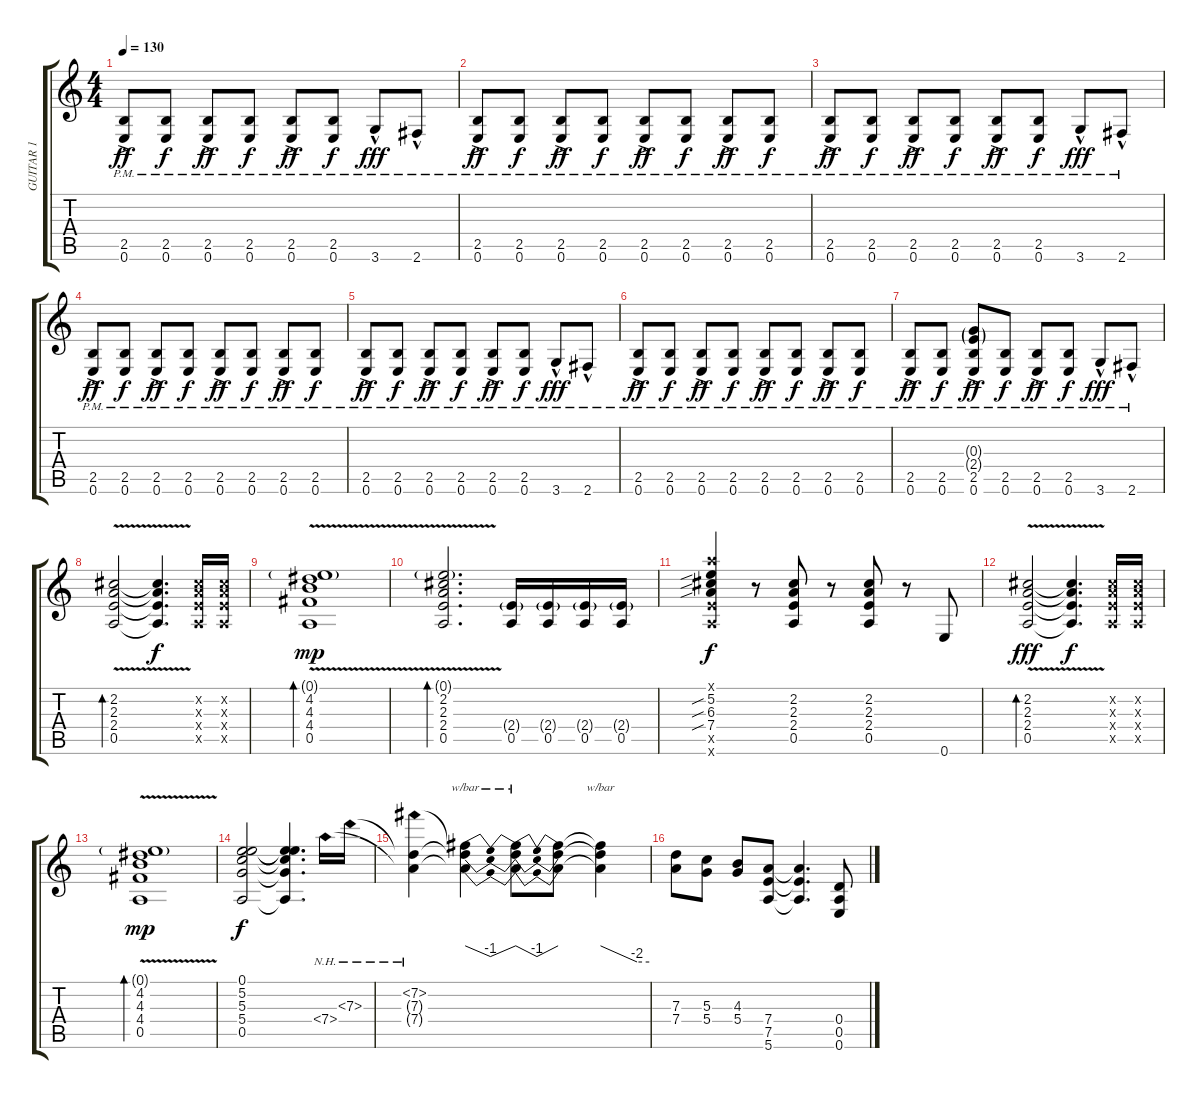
\track ("GUITAR 1" "GUITAR 1") {instrument overdrivenguitar}
\staff {score tabs}
\tuning (E4 B3 G3 D3 A2 E2) {hide}
\ts (4 4)
\tempo 130
\clef g2
\ks c
(2.5{pm} 0.6{ac pm}).8{dy ff} (2.5{pm} 0.6{pm}).8{dy f} (2.5{pm} 0.6{ac pm}).8{dy ff} (2.5{pm} 0.6{pm}).8{dy f} (2.5{pm} 0.6{ac pm}).8{dy ff} (2.5{pm} 0.6{pm}).8{dy f} 3.6{hac pm}.8{dy fff} 2.6{hac pm}.8 |
(2.5{pm} 0.6{ac pm}).8{dy ff} (2.5{pm} 0.6{pm}).8{dy f} (2.5{pm} 0.6{ac pm}).8{dy ff} (2.5{pm} 0.6{pm}).8{dy f} (2.5{pm} 0.6{ac pm}).8{dy ff} (2.5{pm} 0.6{pm}).8{dy f} (2.5{pm} 0.6{ac pm}).8{dy ff} (2.5{pm} 0.6{pm}).8{dy f} |
(2.5{pm} 0.6{ac pm}).8{dy ff} (2.5{pm} 0.6{pm}).8{dy f} (2.5{pm} 0.6{ac pm}).8{dy ff} (2.5{pm} 0.6{pm}).8{dy f} (2.5{pm} 0.6{ac pm}).8{dy ff} (2.5{pm} 0.6{pm}).8{dy f} 3.6{hac pm}.8{dy fff} 2.6{hac pm}.8 |
(2.5{pm} 0.6{ac pm}).8{dy ff} (2.5{pm} 0.6{pm}).8{dy f} (2.5{pm} 0.6{ac pm}).8{dy ff} (2.5{pm} 0.6{pm}).8{dy f} (2.5{pm} 0.6{ac pm}).8{dy ff} (2.5{pm} 0.6{pm}).8{dy f} (2.5{pm} 0.6{ac pm}).8{dy ff} (2.5{pm} 0.6{pm}).8{dy f} |
(2.5{pm} 0.6{ac pm}).8{dy ff} (2.5{pm} 0.6{pm}).8{dy f} (2.5{pm} 0.6{ac pm}).8{dy ff} (2.5{pm} 0.6{pm}).8{dy f} (2.5{pm} 0.6{ac pm}).8{dy ff} (2.5{pm} 0.6{pm}).8{dy f} 3.6{hac pm}.8{dy fff} 2.6{hac pm}.8 |
(2.5{pm} 0.6{ac pm}).8{dy ff} (2.5{pm} 0.6{pm}).8{dy f} (2.5{pm} 0.6{ac pm}).8{dy ff} (2.5{pm} 0.6{pm}).8{dy f} (2.5{pm} 0.6{ac pm}).8{dy ff} (2.5{pm} 0.6{pm}).8{dy f} (2.5{pm} 0.6{ac pm}).8{dy ff} (2.5{pm} 0.6{pm}).8{dy f} |
(2.5{pm} 0.6{ac pm}).8{dy ff} (2.5{pm} 0.6{pm}).8{dy f} (0.3{g} 2.4{g} 2.5{pm} 0.6{ac pm}).8{dy ff} (2.5{pm} 0.6{pm}).8{dy f} (2.5{pm} 0.6{ac pm}).8{dy ff} (2.5{pm} 0.6{pm}).8{dy f} 3.6{hac pm}.8{dy fff} 2.6{hac pm}.8 |
(2.2{v} 2.3 2.4 0.5).2{bd 480} (2.2{t} 2.3{t} 2.4{t} 0.5{t}).4{d dy f} (2.2{x} 2.3{x} 2.4{x} 0.5{x}).16 (2.2{x} 2.3{x} 2.4{x} 0.5{x}).16 |
(0.1{v g} 4.2 4.3 4.4 0.5).1{bd 480 dy mp} |
(0.1{g} 2.2 2.3 2.4 0.5{v}).2{d bd 480} (2.4{g} 0.5).16 (2.4{g} 0.5).16 (2.4{g} 0.5).16 (2.4{g} 0.5).16 |
(5.1{x} 5.2{sib} 6.3{sib} 7.4{sib} 7.5{x} 5.6{x}).4{dy f} r.8 (2.2 2.3 2.4 0.5).8 r.8 (2.2 2.3 2.4 0.5).8 r.8 0.6.8 |
(2.2{v} 2.3 2.4 0.5).2{bd 480 dy fff} (2.2{t} 2.3{t} 2.4{t} 0.5{t}).4{d dy f} (2.2{x} 2.3{x} 2.4{x} 0.5{x}).16 (2.2{x} 2.3{x} 2.4{x} 0.5{x}).16 |
(0.1{v g} 4.2 4.3 4.4 0.5).1{bd 480 dy mp} |
(0.1 5.2 5.3 5.4 0.5).2{dy f} (0.1{t} 5.2{t} 5.3{t} 5.4{t} 0.5{t}).4{d} 7.4{nh}.16 7.3{nh}.16 |
(7.2{nh} 7.3{t} 7.4{t}).4 (7.2{t} 7.3{t} 7.4{t}).4{tbe (dip default 0 0 30 -4 60 0)} (7.2{t} 7.3{t} 7.4{t}).8{tbe (dip default 0 0 30 -4 60 0)} (7.2{t} 7.3{t} 7.4{t}).8 (7.2{t} 7.3{t} 7.4{t}).4{tbe (custom default 0 0 45 -8 60 -8)} |
(7.3 7.4).8 (5.3 5.4).8 (4.3 5.4).8 (7.4 7.5 5.6).8 (7.4{t} 7.5{t} 5.6{t}).4{d} (0.4 0.5 0.6).8
